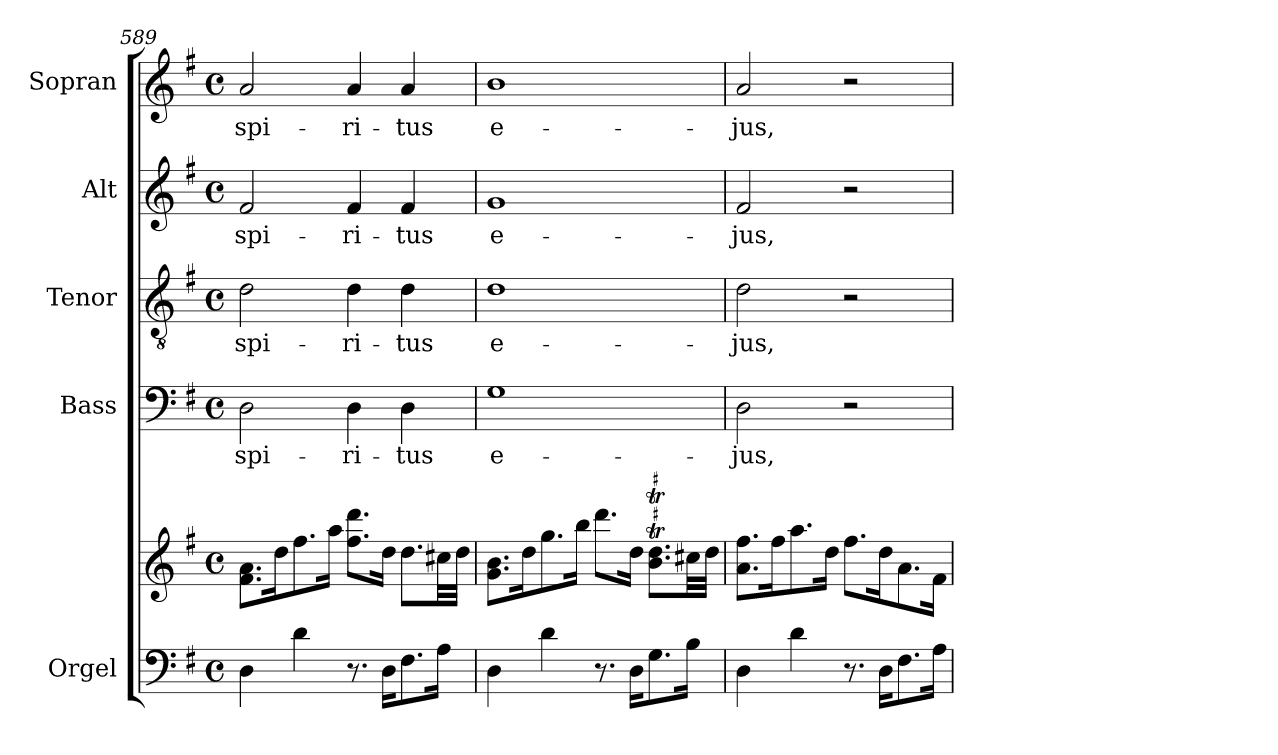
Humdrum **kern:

**kern	**kern	**kern	**text	**kern	**text	**kern	**text	**kern	**text
*part5	*part5	*part4	*part4	*part3	*part3	*part2	*part2	*part1	*part1
*staff6	*staff5	*staff4	*staff4	*staff3	*staff3	*staff2	*staff2	*staff1	*staff1
*I"Orgel	*	*I"Bass	*	*I"Tenor	*	*I"Alt	*	*I"Sopran	*
*I'Org.	*	*I'B.	*	*I'T.	*	*I'A.	*	*I'S.	*
!!LO:LB:g=z
*clefF4	*clefG2	*clefF4	*	*clefGv2	*	*clefG2	*	*clefG2	*
*k[f#]	*k[f#]	*k[f#]	*	*k[f#]	*	*k[f#]	*	*k[f#]	*
*G:	*G:	*G:	*	*G:	*	*G:	*	*G:	*
*M4/4	*M4/4	*M4/4	*	*M4/4	*	*M4/4	*	*M4/4	*
*met(c)	*met(c)	*met(c)	*	*met(c)	*	*met(c)	*	*met(c)	*
=589	=589	=589	=589	=589	=589	=589	=589	=589	=589
!	!	!	!LO:LY:b	!	!LO:LY:b	!	!LO:LY:b	!	!LO:LY:b
4D\	8.f#\ 8.a\L	2D\	spi-	2d\	spi-	2f#/	spi-	2a/	spi-
.	16dd\k	.	.	.	.	.	.	.	.
4d\	8.ff#\	.	.	.	.	.	.	.	.
.	16aa\Jk	.	.	.	.	.	.	.	.
!	!	!	!LO:LY:b	!	!LO:LY:b	!	!LO:LY:b	!	!LO:LY:b
8.r	8.ff#\ 8.ddd\L	4D\	-ri-	4d\	-ri-	4f#/	-ri-	4a/	-ri-
16D\KL	16dd\Jk	.	.	.	.	.	.	.	.
!	!	!	!LO:LY:b	!	!LO:LY:b	!	!LO:LY:b	!	!LO:LY:b
8.F#\	8.dd\L	4D\	-tus	4d\	-tus	4f#/	-tus	4a/	-tus
16A\Jk	32cc#X\LL	.	.	.	.	.	.	.	.
.	32dd\JJJ	.	.	.	.	.	.	.	.
=590	=590	=590	=590	=590	=590	=590	=590	=590	=590
!	!	!	!LO:LY:b	!	!LO:LY:b	!	!LO:LY:b	!	!LO:LY:b
4D\	8.g\ 8.b\L	1G	e-	1d	e-	1g	e-	1b	e-
.	16dd\k	.	.	.	.	.	.	.	.
4d\	8.gg\	.	.	.	.	.	.	.	.
.	16bb\Jk	.	.	.	.	.	.	.	.
8.r	8.ddd\L	.	.	.	.	.	.	.	.
16D\KL	16dd\Jk	.	.	.	.	.	.	.	.
8.G\	8.b\T 8.dd\TL	.	.	.	.	.	.	.	.
16B\Jk	32cc#X\LL	.	.	.	.	.	.	.	.
.	32dd\JJJ	.	.	.	.	.	.	.	.
=591	=591	=591	=591	=591	=591	=591	=591	=591	=591
!	!	!	!LO:LY:b	!	!LO:LY:b	!	!LO:LY:b	!	!LO:LY:b
4D\	8.a\ 8.ff#\L	2D\	-jus,	2d\	-jus,	2f#/	-jus,	2a/	-jus,
.	16ff#\k	.	.	.	.	.	.	.	.
4d\	8.aa\	.	.	.	.	.	.	.	.
.	16dd\Jk	.	.	.	.	.	.	.	.
8.r	8.ff#\L	2r	.	2r	.	2r	.	2r	.
16D\KL	16dd\k	.	.	.	.	.	.	.	.
8.F#\	8.a\	.	.	.	.	.	.	.	.
16A\Jk	16f#\Jk	.	.	.	.	.	.	.	.
=	=	=	=	=	=	=	=	=	=
*-	*-	*-	*-	*-	*-	*-	*-	*-	*-
